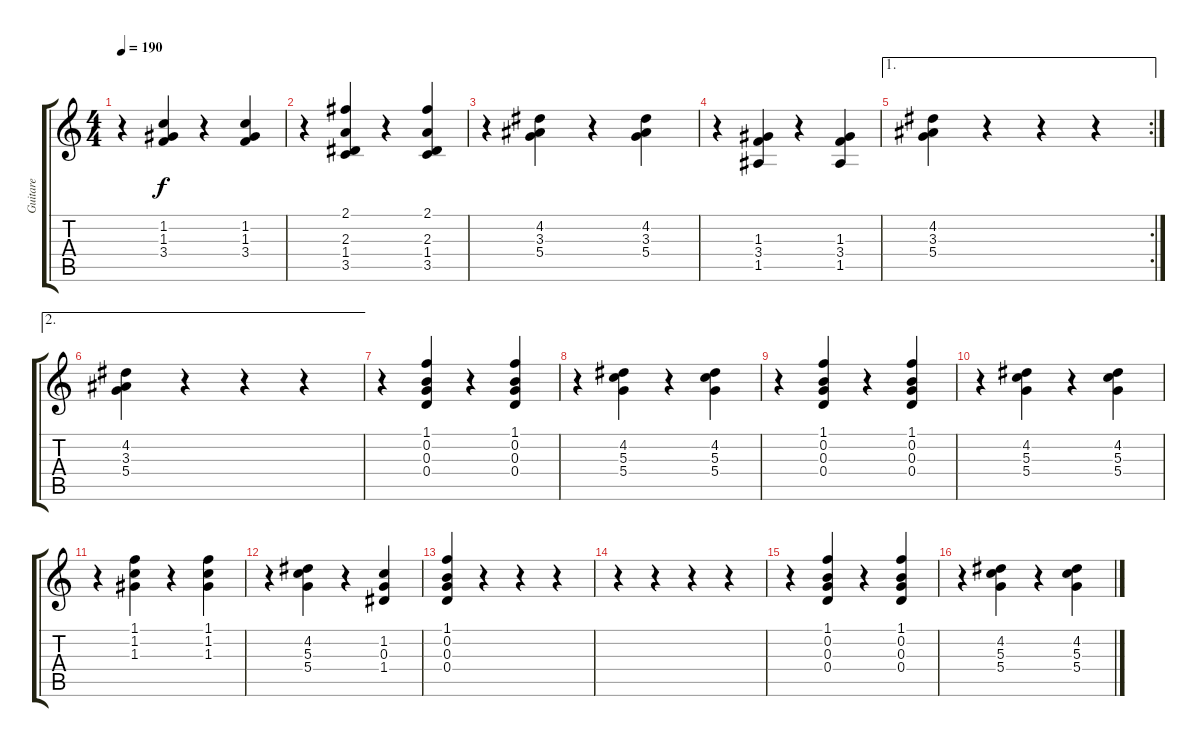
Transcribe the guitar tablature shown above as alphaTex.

\track ("Guitare" "Guitare") {instrument acousticguitarsteel}
\staff {score tabs}
\tuning (E4 B3 G3 D3 A2 E2) {hide}
\ts (4 4)
\tempo 190
\clef g2
\ks c
r.4{dy f} (1.2 1.3 3.4).4 r.4 (1.2 1.3 3.4).4 |
r.4 (2.1 2.3 1.4 3.5).4 r.4 (2.1 2.3 1.4 3.5).4 |
r.4 (4.2 3.3 5.4).4 r.4 (4.2 3.3 5.4).4 |
r.4 (1.3 3.4 1.5).4 r.4 (1.3 3.4 1.5).4 |
\ae 1
\rc 2
(4.2 3.3 5.4).4 r.4 r.4 r.4 |
\ae 2
(4.2 3.3 5.4).4 r.4 r.4 r.4 |
r.4 (1.1 0.2 0.3 0.4).4 r.4 (1.1 0.2 0.3 0.4).4 |
r.4 (4.2 5.3 5.4).4 r.4 (4.2 5.3 5.4).4 |
r.4 (1.1 0.2 0.3 0.4).4 r.4 (1.1 0.2 0.3 0.4).4 |
r.4 (4.2 5.3 5.4).4 r.4 (4.2 5.3 5.4).4 |
r.4 (1.1 1.2 1.3).4 r.4 (1.1 1.2 1.3).4 |
r.4 (4.2 5.3 5.4).4 r.4 (1.2 0.3 1.4).4 |
(1.1 0.2 0.3 0.4).4 r.4 r.4 r.4 |
r.4 r.4 r.4 r.4 |
r.4 (1.1 0.2 0.3 0.4).4 r.4 (1.1 0.2 0.3 0.4).4 |
r.4 (4.2 5.3 5.4).4 r.4 (4.2 5.3 5.4).4
